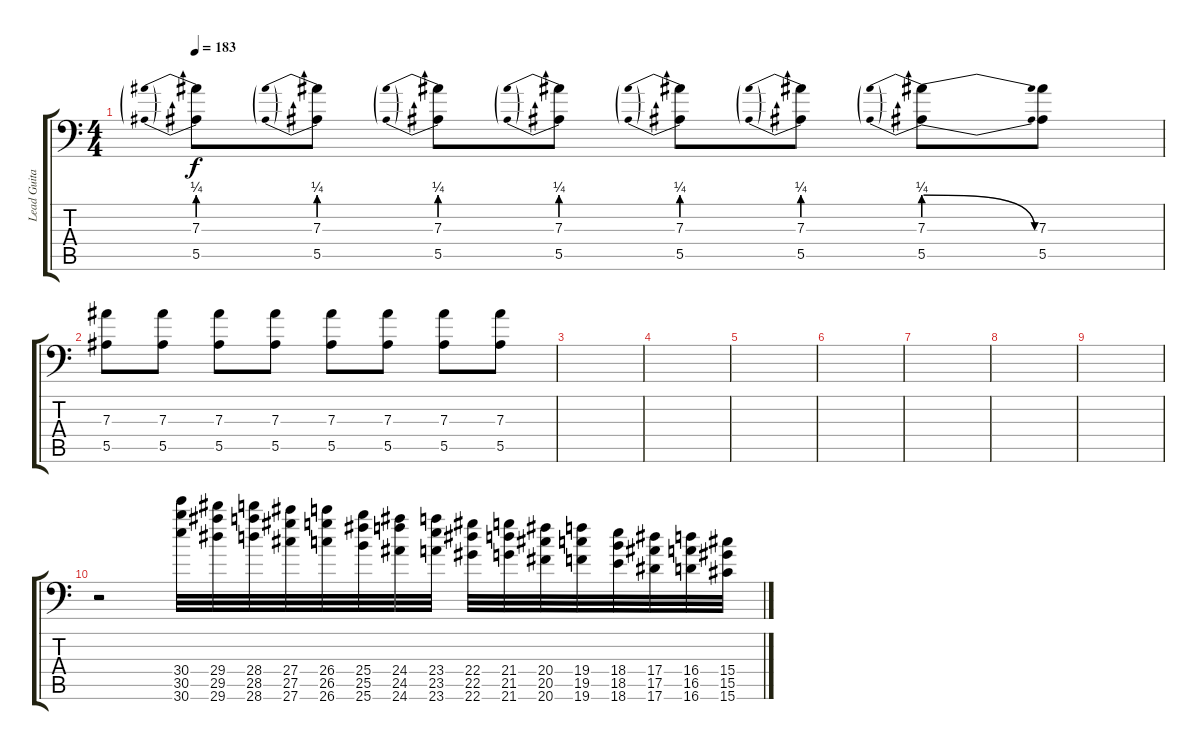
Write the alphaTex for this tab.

\track ("Lead Guitar #1" "Lead Guita") {instrument distortionguitar}
\staff {score tabs}
\tuning (C4 G3 Eb3 Bb2 F2 Bb1) {hide}
\ts (4 4)
\tempo 183
\clef f4
\ks c
(7.3{be (prebend 0 1 60 1)} 5.5{be (prebend 0 1 60 1)}).8{dy f} (7.3{be (prebend 0 1 60 1)} 5.5{be (prebend 0 1 60 1)}).8 (7.3{be (prebend 0 1 60 1)} 5.5{be (prebend 0 1 60 1)}).8 (7.3{be (prebend 0 1 60 1)} 5.5{be (prebend 0 1 60 1)}).8 (7.3{be (prebend 0 1 60 1)} 5.5{be (prebend 0 1 60 1)}).8 (7.3{be (prebend 0 1 60 1)} 5.5{be (prebend 0 1 60 1)}).8 (7.3{be (prebendrelease 0 1 60 0)} 5.5{be (prebendrelease 0 1 60 0)}).8 (7.3 5.5).8 |
(7.3 5.5).8 (7.3 5.5).8 (7.3 5.5).8 (7.3 5.5).8 (7.3 5.5).8 (7.3 5.5).8 (7.3 5.5).8 (7.3 5.5).8 |
|
|
|
|
|
|
|
r.2 (30.4 30.5 30.6).32{volume 14 instrument guitarfretnoise} (29.4 29.5 29.6).32 (28.4 28.5 28.6).32 (27.4 27.5 27.6).32 (26.4 26.5 26.6).32 (25.4 25.5 25.6).32 (24.4 24.5 24.6).32 (23.4 23.5 23.6).32 (22.4 22.5 22.6).32 (21.4 21.5 21.6).32 (20.4 20.5 20.6).32 (19.4 19.5 19.6).32 (18.4 18.5 18.6).32 (17.4 17.5 17.6).32 (16.4 16.5 16.6).32 (15.4 15.5 15.6).32
